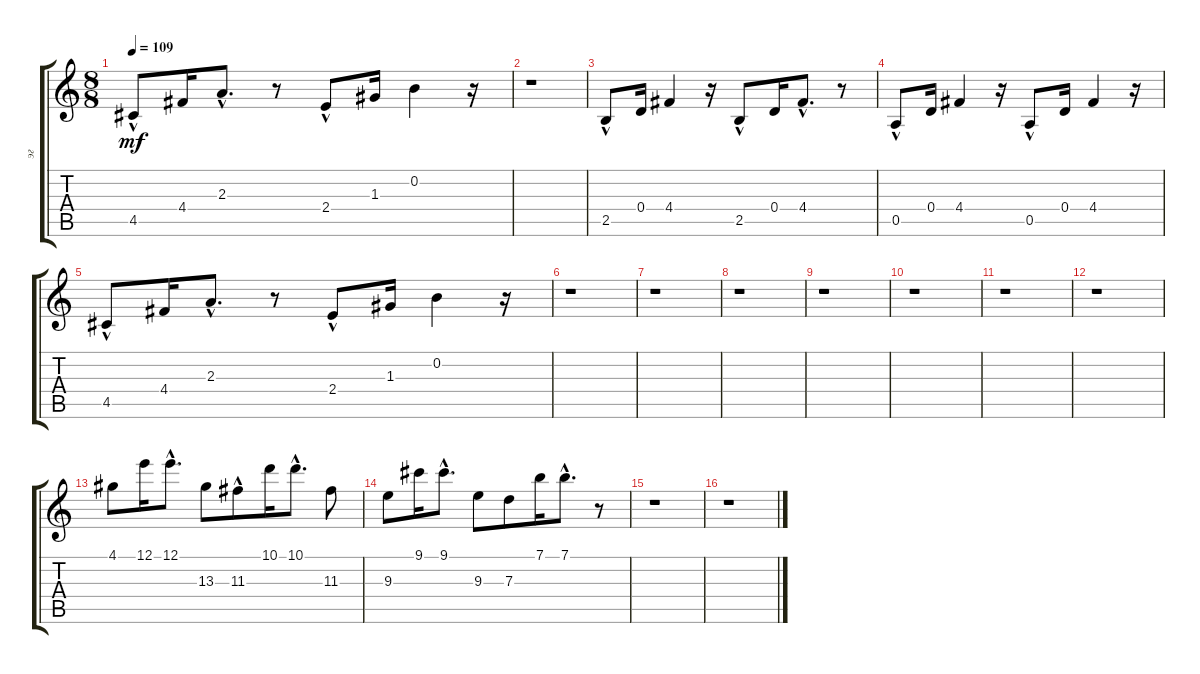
\track ("эг" "эг") {instrument electricguitarjazz}
\staff {score tabs}
\tuning (E4 B3 G3 D3 A2 E2) {hide}
\ts (8 8)
\tempo 109
\clef g2
\ks c
4.5{hac}.8{dy mf} 4.4.16 2.3{hac}.8{d} r.8 2.4{hac}.8 1.3.16 0.2.4 r.16 |
r.1 |
2.5{hac}.8 0.4.16 4.4.4 r.16 2.5{hac}.8 0.4.16 4.4{hac}.8{d} r.8 |
0.5{hac}.8 0.4.16 4.4.4 r.16 0.5{hac}.8 0.4.16 4.4.4 r.16 |
4.5{hac}.8 4.4.16 2.3{hac}.8{d} r.8 2.4{hac}.8 1.3.16 0.2.4 r.16 |
r.1 |
r.1 |
r.1 |
r.1 |
r.1 |
r.1 |
r.1 |
4.1.8 12.1.16 12.1{hac}.8{d} 13.3.8 11.3{hac}.8 10.1.16 10.1{hac}.8{d} 11.3.8 |
9.3.8 9.1.16 9.1{hac}.8{d} 9.3.8 7.3.8 7.1.16 7.1{hac}.8{d} r.8 |
r.1 |
r.1
